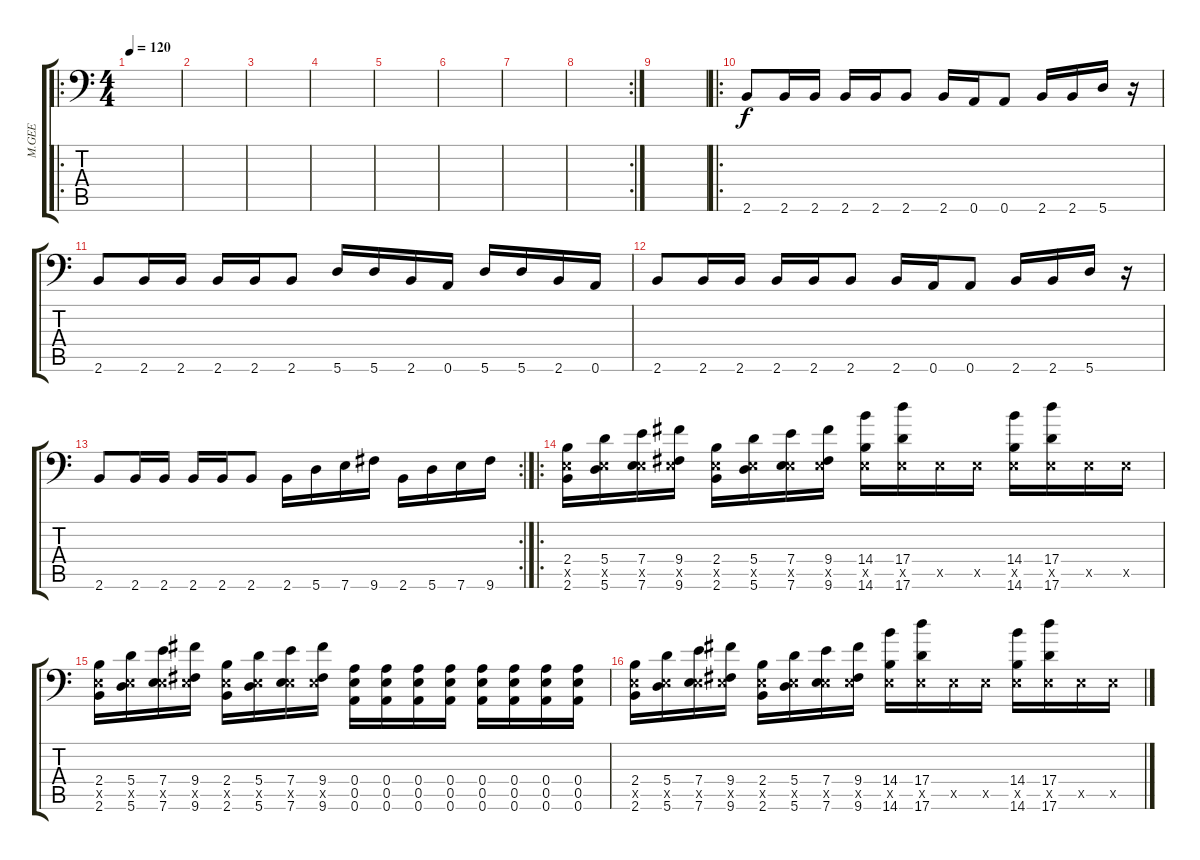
\track ("M.GEE" "M.GEE") {instrument distortionguitar}
\staff {score tabs}
\tuning (B3 Gb3 D3 A2 E2 A1) {hide}
\ro
\ts (4 4)
\tempo 120
\clef f4
\ks c
|
|
|
|
|
|
|
\rc 2
|
|
\ro
2.6.8 2.6.16 2.6.16 2.6.16 2.6.16 2.6.8 2.6.16 0.6.16 0.6.8 2.6.16 2.6.16 5.6.16 r.16 |
2.6.8 2.6.16 2.6.16 2.6.16 2.6.16 2.6.8 5.6.16 5.6.16 2.6.16 0.6.16 5.6.16 5.6.16 2.6.16 0.6.16 |
2.6.8 2.6.16 2.6.16 2.6.16 2.6.16 2.6.8 2.6.16 0.6.16 0.6.8 2.6.16 2.6.16 5.6.16 r.16 |
\rc 2
2.6.8 2.6.16 2.6.16 2.6.16 2.6.16 2.6.8 2.6.16 5.6.16 7.6.16 9.6.16 2.6.16 5.6.16 7.6.16 9.6.16 |
\ro
(2.4 0.5{x} 2.6).16 (5.4 0.5{x} 5.6).16 (7.4 0.5{x} 7.6).16 (9.4 0.5{x} 9.6).16 (2.4 0.5{x} 2.6).16 (5.4 0.5{x} 5.6).16 (7.4 0.5{x} 7.6).16 (9.4 0.5{x} 9.6).16 (14.4 0.5{x} 14.6).16 (17.4 0.5{x} 17.6).16 0.5{x}.16 0.5{x}.16 (14.4 0.5{x} 14.6).16 (17.4 0.5{x} 17.6).16 0.5{x}.16 0.5{x}.16 |
(2.4 0.5{x} 2.6).16 (5.4 0.5{x} 5.6).16 (7.4 0.5{x} 7.6).16 (9.4 0.5{x} 9.6).16 (2.4 0.5{x} 2.6).16 (5.4 0.5{x} 5.6).16 (7.4 0.5{x} 7.6).16 (9.4 0.5{x} 9.6).16 (0.4 0.5 0.6).16 (0.4 0.5 0.6).16 (0.4 0.5 0.6).16 (0.4 0.5 0.6).16 (0.4 0.5 0.6).16 (0.4 0.5 0.6).16 (0.4 0.5 0.6).16 (0.4 0.5 0.6).16 |
(2.4 0.5{x} 2.6).16 (5.4 0.5{x} 5.6).16 (7.4 0.5{x} 7.6).16 (9.4 0.5{x} 9.6).16 (2.4 0.5{x} 2.6).16 (5.4 0.5{x} 5.6).16 (7.4 0.5{x} 7.6).16 (9.4 0.5{x} 9.6).16 (14.4 0.5{x} 14.6).16 (17.4 0.5{x} 17.6).16 0.5{x}.16 0.5{x}.16 (14.4 0.5{x} 14.6).16 (17.4 0.5{x} 17.6).16 0.5{x}.16 0.5{x}.16
